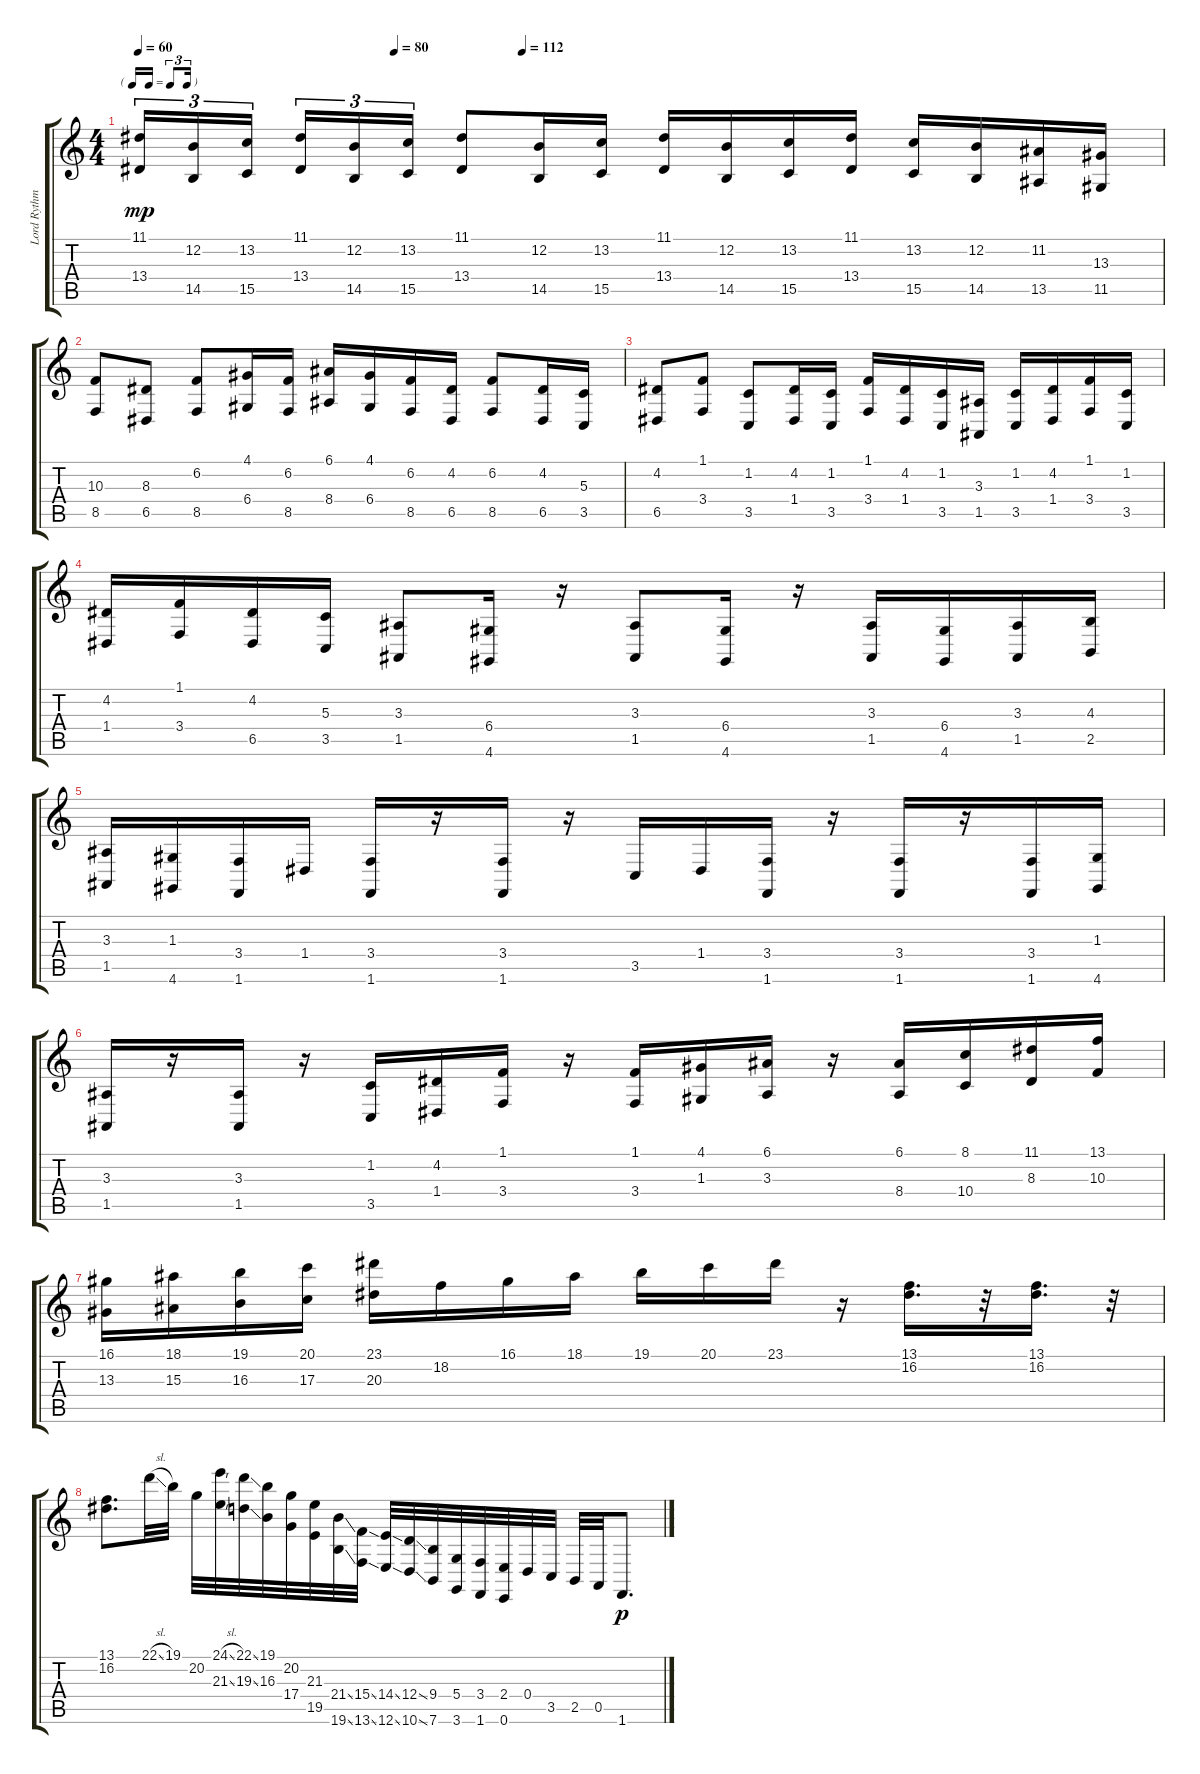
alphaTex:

\track ("Lord Rythm" "Lord Rythm") {instrument drawbarorgan}
\staff {score tabs}
\tuning (E4 B3 G3 D3 A2 E2) {hide}
\ts (4 4)
\tf triplet16th
\tempo 60
\tempo (80 0.25)
\tempo (112 0.375)
\clef g2
\ks c
(11.1 13.4).16{tu (3 2) dy mp} (12.2 14.5).16{tu (3 2)} (13.2 15.5).16{tu (3 2) beam splitsecondary} (11.1 13.4).16{tu (3 2)} (12.2 14.5).16{tu (3 2)} (13.2 15.5).16{tu (3 2)} (11.1 13.4).8 (12.2 14.5).16 (13.2 15.5).16 (11.1 13.4).16 (12.2 14.5).16 (13.2 15.5).16 (11.1 13.4).16 (13.2 15.5).16 (12.2 14.5).16 (11.2 13.5).16 (13.3 11.5).16 |
(10.3 8.5).8 (8.3 6.5).8 (6.2 8.5).8 (4.1 6.4).16 (6.2 8.5).16 (6.1 8.4).16 (4.1 6.4).16 (6.2 8.5).16 (4.2 6.5).16 (6.2 8.5).8 (4.2 6.5).16 (5.3 3.5).16 |
(4.2 6.5).8 (1.1 3.4).8 (1.2 3.5).8 (4.2 1.4).16 (1.2 3.5).16 (1.1 3.4).16 (4.2 1.4).16 (1.2 3.5).16 (3.3 1.5).16 (1.2 3.5).16 (4.2 1.4).16 (1.1 3.4).16 (1.2 3.5).16 |
(4.2 1.4).16 (1.1 3.4).16 (4.2 6.5).16 (5.3 3.5).16 (3.3 1.5).8 (6.4 4.6).16 r.16 (3.3 1.5).8 (6.4 4.6).16 r.16 (3.3 1.5).16 (6.4 4.6).16 (3.3 1.5).16 (4.3 2.5).16 |
(3.3 1.5).16 (1.3 4.6).16 (3.4 1.6).16 1.4.16 (3.4 1.6).16 r.16 (3.4 1.6).16 r.16 3.5.16 1.4.16 (3.4 1.6).16 r.16 (3.4 1.6).16 r.16 (3.4 1.6).16 (1.3 4.6).16 |
(3.3 1.5).16 r.16 (3.3 1.5).16 r.16 (1.2 3.5).16 (4.2 1.4).16 (1.1 3.4).16 r.16 (1.1 3.4).16 (4.1 1.3).16 (6.1 3.3).16 r.16 (6.1 8.4).16 (8.1 10.4).16 (11.1 8.3).16 (13.1 10.3).16 |
(16.1 13.3).16 (18.1 15.3).16 (19.1 16.3).16 (20.1 17.3).16 (23.1 20.3).16 18.2.16 16.1.16 18.1.16 19.1.16 20.1.16 23.1.16 r.16 (13.1 16.2).16{d} r.32 (13.1 16.2).16{d} r.32 |
(13.1 16.2).8{d} 22.1{sl}.32 19.1.32 20.2.32 (24.1{sl} 21.3{sl}).32 (22.1{ss} 19.3{ss}).32 (19.1 16.3).32 (20.2 17.4).32 (21.3 19.5).32 (21.4{ss} 19.6{ss}).32 (15.4{ss} 13.6{ss}).32 (14.4{ss} 12.6{ss}).32 (12.4{ss} 10.6{ss}).32 (9.4 7.6).32 (5.4 3.6).32 (3.4 1.6).32 (2.4 0.6).32 0.4.32 3.5.32 2.5.32 0.5.32 1.6.8{d dy p}
